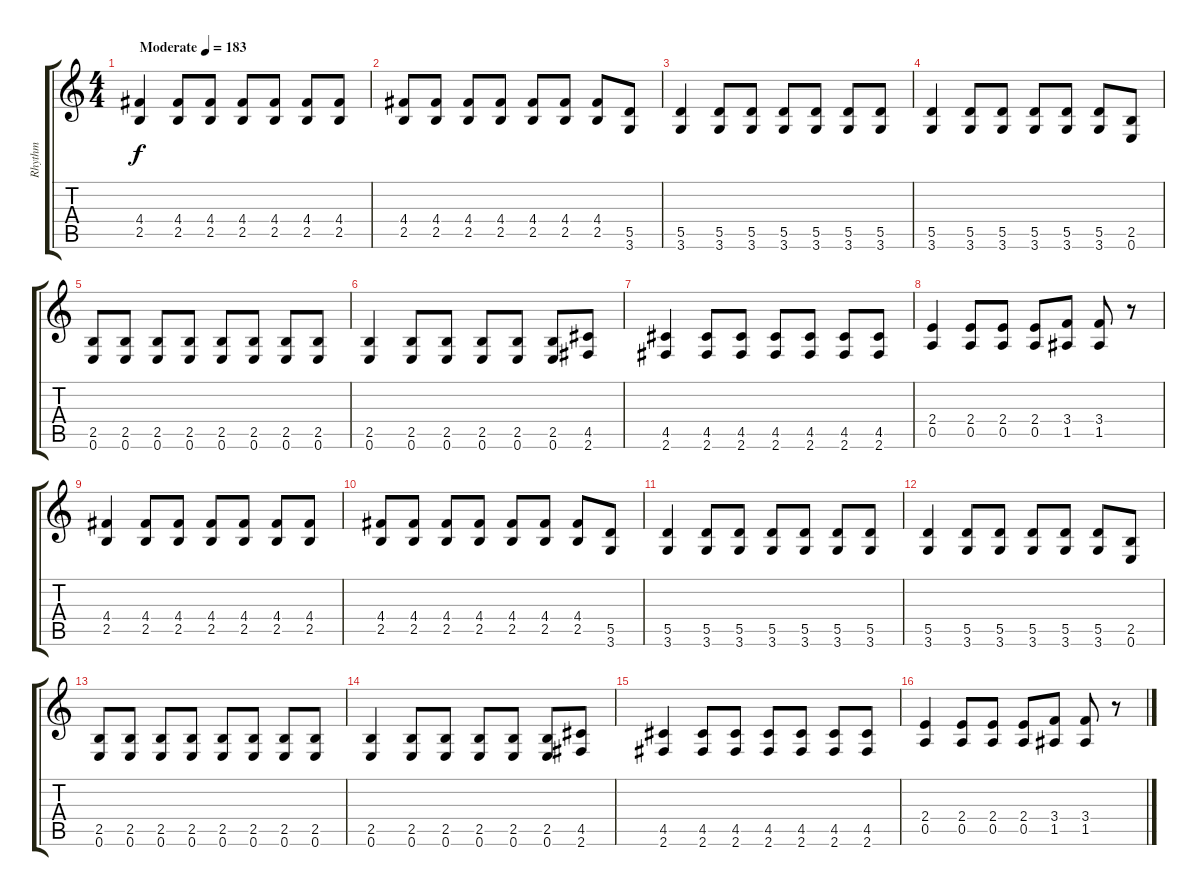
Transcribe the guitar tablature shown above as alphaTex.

\track ("Rhythm" "Rhythm") {instrument overdrivenguitar}
\staff {score tabs}
\tuning (E4 B3 G3 D3 A2 E2) {hide}
\ts (4 4)
\tempo (183 "Moderate")
\clef g2
\ks c
(4.4 2.5).4{dy f instrument overdrivenguitar} (4.4 2.5).8 (4.4 2.5).8 (4.4 2.5).8 (4.4 2.5).8 (4.4 2.5).8 (4.4 2.5).8 |
(4.4 2.5).8 (4.4 2.5).8 (4.4 2.5).8 (4.4 2.5).8 (4.4 2.5).8 (4.4 2.5).8 (4.4 2.5).8 (5.5 3.6).8 |
(5.5 3.6).4 (5.5 3.6).8 (5.5 3.6).8 (5.5 3.6).8 (5.5 3.6).8 (5.5 3.6).8 (5.5 3.6).8 |
(5.5 3.6).4 (5.5 3.6).8 (5.5 3.6).8 (5.5 3.6).8 (5.5 3.6).8 (5.5 3.6).8 (2.5 0.6).8 |
(2.5 0.6).8 (2.5 0.6).8 (2.5 0.6).8 (2.5 0.6).8 (2.5 0.6).8 (2.5 0.6).8 (2.5 0.6).8 (2.5 0.6).8 |
(2.5 0.6).4 (2.5 0.6).8 (2.5 0.6).8 (2.5 0.6).8 (2.5 0.6).8 (2.5 0.6).8 (4.5 2.6).8 |
(4.5 2.6).4 (4.5 2.6).8 (4.5 2.6).8 (4.5 2.6).8 (4.5 2.6).8 (4.5 2.6).8 (4.5 2.6).8 |
(2.4 0.5).4 (2.4 0.5).8 (2.4 0.5).8 (2.4 0.5).8 (3.4 1.5).8 (3.4 1.5).8 r.8 |
(4.4 2.5).4 (4.4 2.5).8 (4.4 2.5).8 (4.4 2.5).8 (4.4 2.5).8 (4.4 2.5).8 (4.4 2.5).8 |
(4.4 2.5).8 (4.4 2.5).8 (4.4 2.5).8 (4.4 2.5).8 (4.4 2.5).8 (4.4 2.5).8 (4.4 2.5).8 (5.5 3.6).8 |
(5.5 3.6).4 (5.5 3.6).8 (5.5 3.6).8 (5.5 3.6).8 (5.5 3.6).8 (5.5 3.6).8 (5.5 3.6).8 |
(5.5 3.6).4 (5.5 3.6).8 (5.5 3.6).8 (5.5 3.6).8 (5.5 3.6).8 (5.5 3.6).8 (2.5 0.6).8 |
(2.5 0.6).8 (2.5 0.6).8 (2.5 0.6).8 (2.5 0.6).8 (2.5 0.6).8 (2.5 0.6).8 (2.5 0.6).8 (2.5 0.6).8 |
(2.5 0.6).4 (2.5 0.6).8 (2.5 0.6).8 (2.5 0.6).8 (2.5 0.6).8 (2.5 0.6).8 (4.5 2.6).8 |
(4.5 2.6).4 (4.5 2.6).8 (4.5 2.6).8 (4.5 2.6).8 (4.5 2.6).8 (4.5 2.6).8 (4.5 2.6).8 |
(2.4 0.5).4 (2.4 0.5).8 (2.4 0.5).8 (2.4 0.5).8 (3.4 1.5).8 (3.4 1.5).8 r.8
